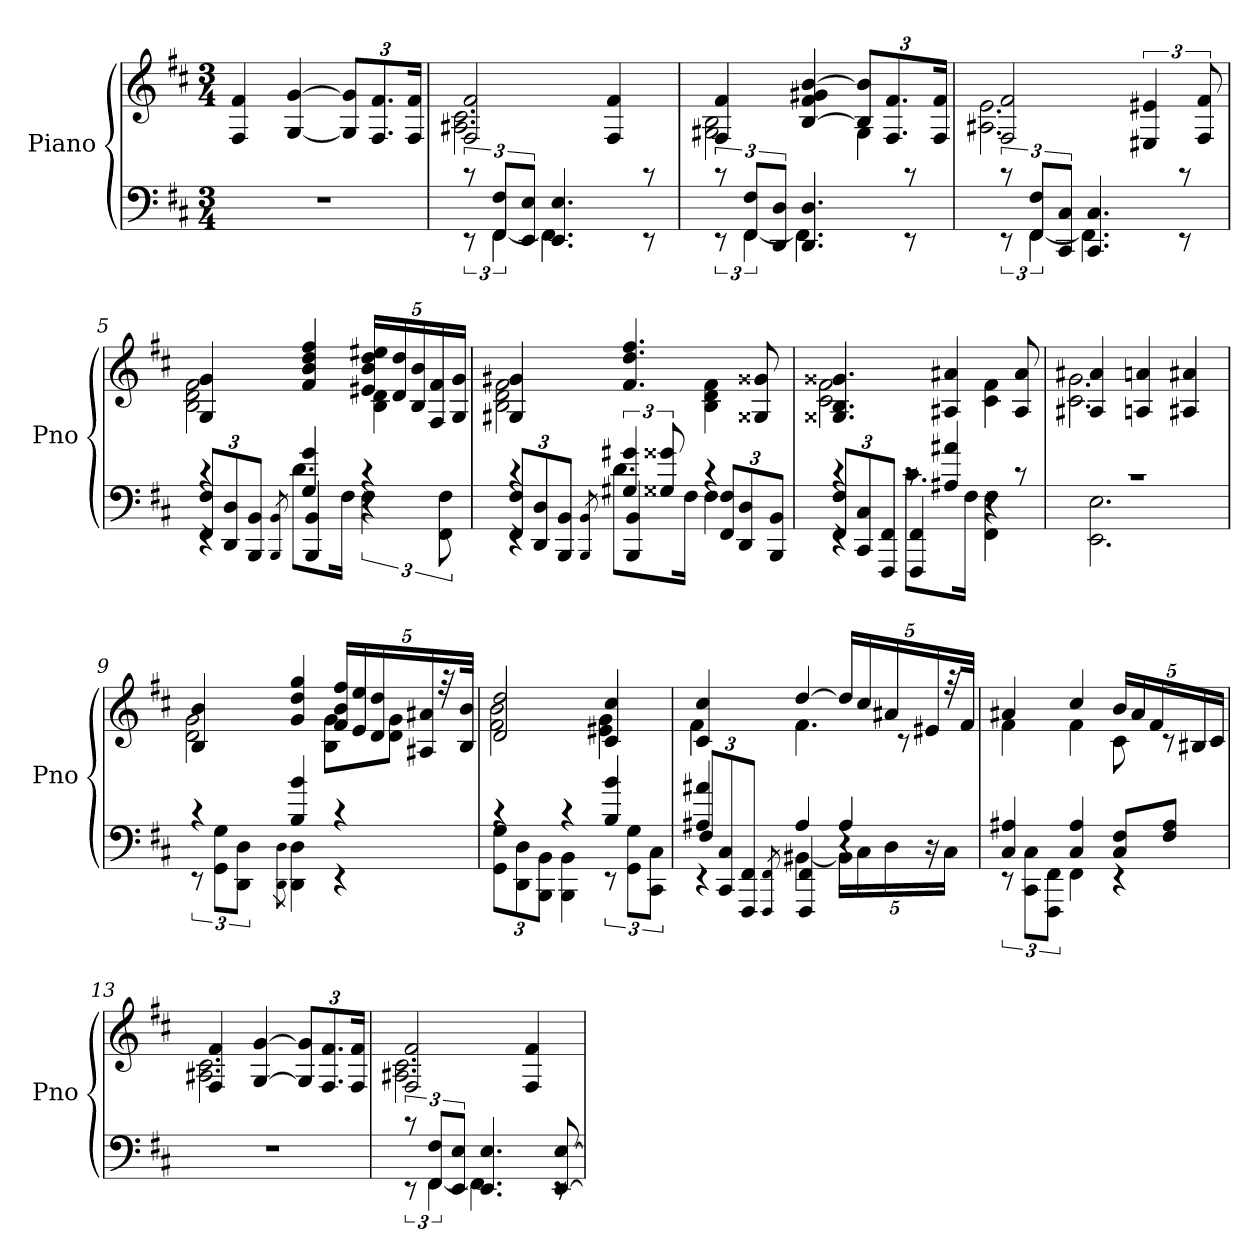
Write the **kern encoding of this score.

**kern	**kern
*part1	*part1
*staff2	*staff1
*I"Piano	*
*I'Pno	*
*clefF4	*clefG2
*k[f#c#]	*k[f#c#]
*b:	*b:
*M3/4	*M3/4
=1	=1
2.r	4F# 4f#
.	[4G [4g
.	12G] 12g]L
.	12.F# 12.f#
.	24F# 24f#Jk
=2	=2
*^	*^
12rc	12rEE	2F# 2f#	2.A#X 2.c#
12FF# 12F#L	[6FF#	.	.
12EE 12EJ	.	.	.
4.EE 4.E	4.FF#]	.	.
.	.	4F# 4f#	.
8rc	8rEE	.	.
=3	=3	=3	=3
12rc	12rEE	4F# 4f#	2G#X 2B
12FF# 12F#L	[6FF#	.	.
12DD 12DJ	.	.	.
4.DD 4.D	4.FF#]	[4B 4f# 4g#X [4b	.
.	.	12B] 12b]L	4G#
.	.	12.F# 12.f#	.
8rc	8rEE	.	.
.	.	24F# 24f#Jk	.
=4	=4	=4	=4
12rc	12rEE	2F# 2f#	2.A#X 2.e
12FF# 12F#L	[6FF#	.	.
12CC# 12C#J	.	.	.
4.CC# 4.C#	4.FF#]	.	.
.	.	6E#X 6e#X	.
8rc	8rEE	.	.
.	.	12F# 12f#	.
=5	=5	=5	=5
*	*^	*	*
4rc	4rEE	12FF#/ 12F#/L	4G 4g	2B 2d 2f#
.	.	12DD/ 12D/	.	.
.	.	12BBB/ 12BB/J	.	.
.	.	8qBBB/ 8qBB/	.	.
4G 4g	8.dL	4BBB]/ 4BB]/	4f# 4b 4dd 4ff#	.
.	16F#Jk	.	.	.
4rc	6F#	4r	20e#X 20b 20dd 20ee#XLL	4B 4d
.	.	.	20d 20dd	.
.	.	.	20B 20b	.
.	.	.	20F# 20f#	.
.	12FF# 12F#	.	.	.
.	.	.	20G 20gJJ	.
=6	=6	=6	=6	=6
4rc	4rEE	12FF#/ 12F#/L	4G#X 4g#X	2B 2d 2f#
.	.	12DD/ 12D/	.	.
.	.	12BBB/ 12BB/J	.	.
.	.	8qBBB/ 8qBB/	.	.
6G#X 6g#X	8.dL	4BBB]/ 4BB]/	4.f# 4.dd 4.ff#	.
12G##X 12g##X	.	.	.	.
.	16F#Jk	.	.	.
4rc	4F#	12FF#/ 12F#/L	.	4B 4d 4f#
.	.	12DD/ 12D/	.	.
.	.	.	8G##X 8g##X	.
.	.	12BBB/ 12BB/J	.	.
=7	=7	=7	=7	=7
4rc	4rEE	12FF#/ 12F#/L	4.G##X 4.B 4.g##X	2c# 2f#
.	.	12CC#/ 12C#/	.	.
.	.	12FFF#/ 12FF#/J	.	.
8rc	8.c#L	4FFF#/ 4FF#/	.	.
4A#X 4a#X	.	.	4A#X 4a#X	.
.	16F#Jk	.	.	.
.	4FF# 4F#	4r	.	4c# 4f#
8rc	.	.	8A# 8a#	.
*	*v	*v	*	*
=8	=8	=8	=8
2.rc	2.EE 2.E	4A#X 4a#X	2.c# 2.g
.	.	4An 4an	.
.	.	4A#X 4a#X	.
=9	=9	=9	=9
4rc	12rEE	4B 4b	2d 2g
.	12GG 12GL	.	.
.	12DD 12DJ	.	.
.	8qDD\ 8qD\	.	.
4B 4b	4DD] 4D]	4g 4dd 4gg	.
4rc	4rEE	20f# 20b 20ff#LL	8B 8gL
.	.	20e 20ee	.
.	.	20d 20dd	.
.	.	.	8d 8gJ
.	.	20A#X 20a#X	.
.	.	40r	.
.	.	40B 40bJJk	.
=10	=10	=10	=10
4rc	12GG 12GL	2d 2dd	2f# 2b
.	12DD 12D	.	.
.	12BBB 12BBJ	.	.
4rc	4BBB 4BB	.	.
4B 4b	12rEE	4c# 4cc#	4e#X 4g
.	12GG 12GL	.	.
.	12CC# 12C#J	.	.
=11	=11	=11	=11
*	*^	*	*
4A#X 4a#X	4rEE	12F#/L	4c# 4cc#	4f#
.	.	12CC#/ 12C#/	.	.
.	.	12FFF#/ 12FF#/J	.	.
.	.	8qFFF#/ 8qFF#/	.	.
4A#	[4BB#X	4FFF#]/ 4FF#]/	[4dd	4.f#
4A#	20BB#LL]	4r	20ddLL]	.
.	20C#	.	20cc#	.
.	20D	.	20a#X	.
.	.	.	.	8rc
.	20r	.	20e#X	.
.	20C#JJ	.	40r	.
.	.	.	40f#JJk	.
*	*v	*v	*	*
=12	=12	=12	=12
4C# 4A#X	12rEE	4a#X	4f#
.	12CC# 12C#L	.	.
.	12FFF# 12FF#J	.	.
4C# 4A#	4FF#	4cc#	4f#
8C# 8F#L	4rEE	20bLL	8c#
.	.	20a#	.
.	.	20f#	.
8F# 8A#J	.	.	8rc
.	.	20B#X	.
.	.	20c#JJ	.
*v	*v	*	*
=13	=13	=13
2.r	4F# 4f#	2.A#X 2.c#
.	[4G [4g	.
.	12G] 12g]L	.
.	12.F# 12.f#	.
.	24F# 24f#Jk	.
=14	=14	=14
*^	*	*
12rc	12rEE	2F# 2f#	2.A#X 2.c#
12FF# 12F#L	[6FF#	.	.
12EE 12EJ	.	.	.
4.EE 4.E	4.FF#]	.	.
.	.	4F# 4f#	.
[8EE [8E	8rEE	.	.
*v	*v	*	*
*	*v	*v
=	=
*-	*-
